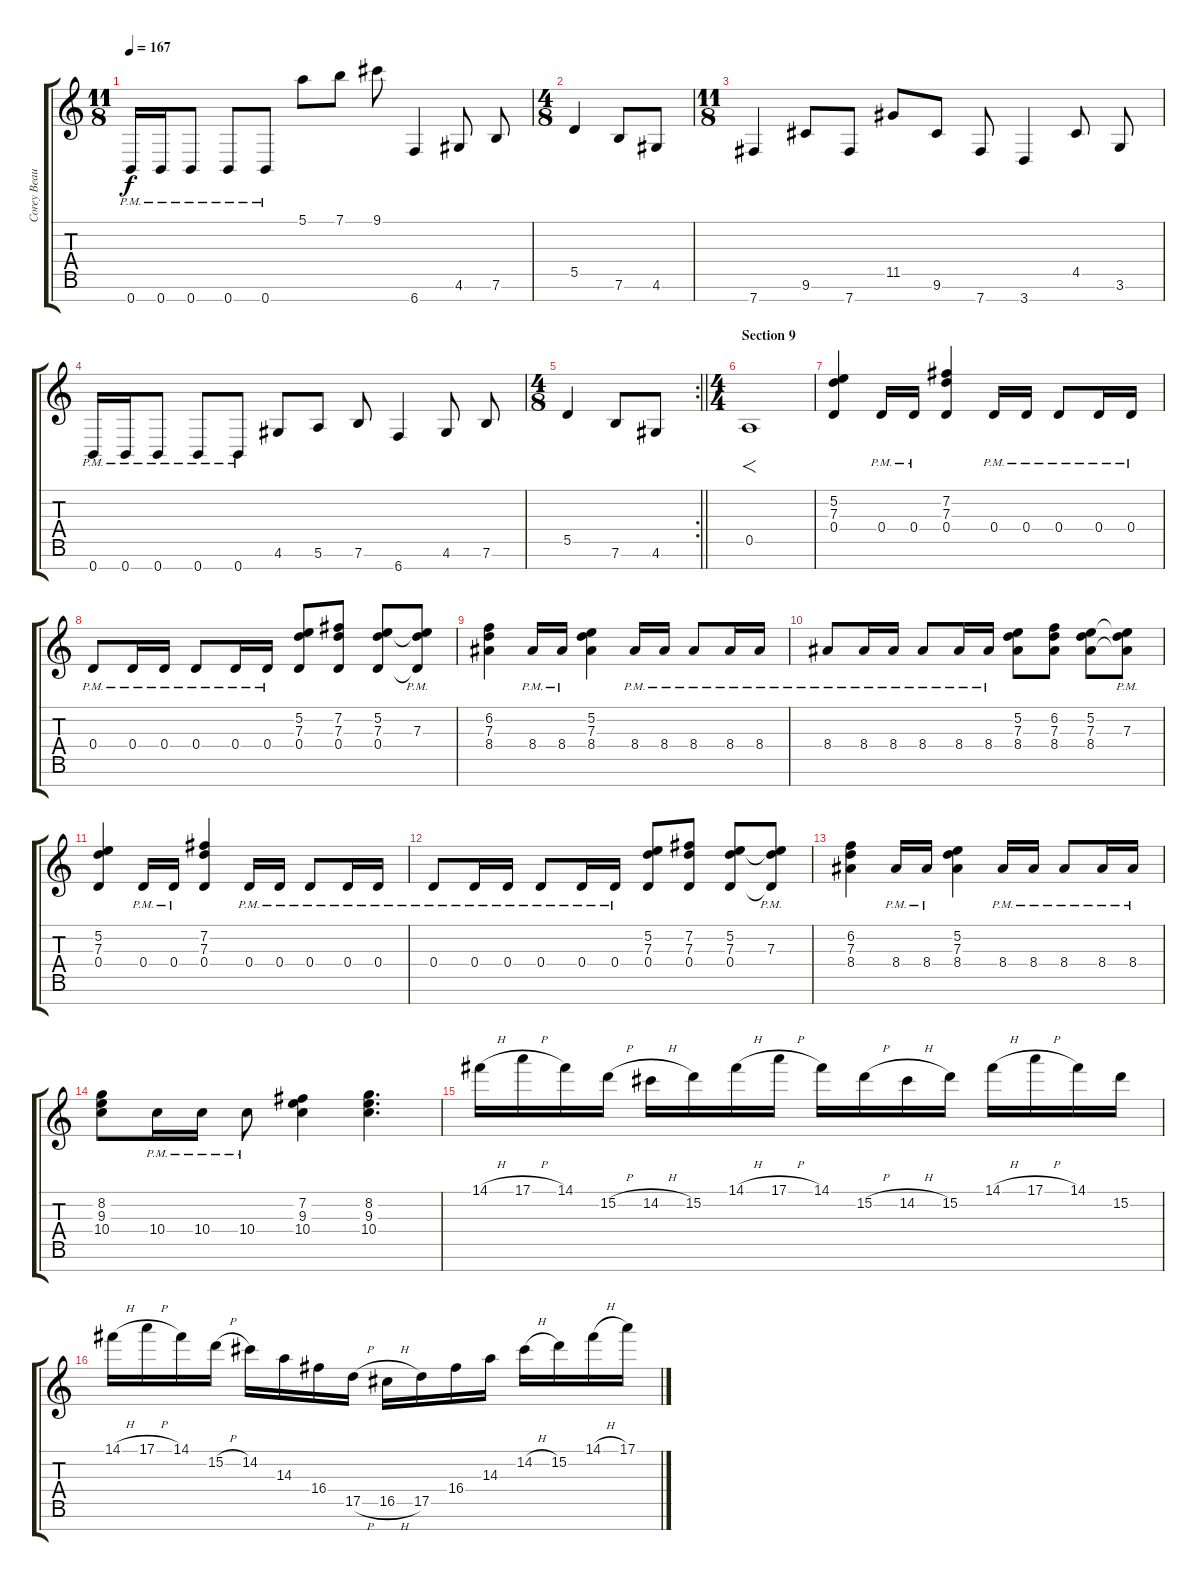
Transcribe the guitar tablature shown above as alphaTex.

\track ("Corey Beaulieu" "Corey Beau") {instrument distortionguitar}
\staff {score tabs}
\tuning (E4 B3 G3 D3 A2 E2 B1) {hide}
\ts (11 8)
\tempo 167
\clef g2
\ks c
0.7{pm}.16{dy f} 0.7{pm}.16 0.7{pm}.8 0.7{pm}.8 0.7{pm}.8 5.1.8 7.1.8 9.1.8 6.7.4 4.6.8 7.6.8 |
\ts (4 8)
5.5.4 7.6.8 4.6.8 |
\ts (11 8)
7.7.4 9.6.8 7.7.8 11.5.8 9.6.8 7.7.8 3.7.4 4.5.8 3.6.8 |
0.7{pm}.16 0.7{pm}.16 0.7{pm}.8 0.7{pm}.8 0.7{pm}.8 4.6.8 5.6.8 7.6.8 6.7.4 4.6.8 7.6.8 |
\rc 2
\ts (4 8)
\barLineRight lightlight
5.5.4 7.6.8 4.6.8 |
\ts (4 4)
\section ("" "Section 9")
0.5.1{f} |
(5.2 7.3 0.4).4 0.4{pm}.16 0.4{pm}.16 (7.2 7.3 0.4).4 0.4{pm}.16 0.4{pm}.16 0.4{pm}.8 0.4{pm}.16 0.4{pm}.16 |
0.4{pm}.8 0.4{pm}.16 0.4{pm}.16 0.4{pm}.8 0.4{pm}.16 0.4{pm}.16 (5.2 7.3 0.4).8 (7.2 7.3 0.4).8 (5.2 7.3 0.4).8 (5.2{t} 7.3{pm} 0.4{t}).8 |
(6.2 7.3 8.4).4 8.4{pm}.16 8.4{pm}.16 (5.2 7.3 8.4).4 8.4{pm}.16 8.4{pm}.16 8.4{pm}.8 8.4{pm}.16 8.4{pm}.16 |
8.4{pm}.8 8.4{pm}.16 8.4{pm}.16 8.4{pm}.8 8.4{pm}.16 8.4{pm}.16 (5.2 7.3 8.4).8 (6.2 7.3 8.4).8 (5.2 7.3 8.4).8 (5.2{t} 7.3{pm} 8.4{t}).8 |
(5.2 7.3 0.4).4 0.4{pm}.16 0.4{pm}.16 (7.2 7.3 0.4).4 0.4{pm}.16 0.4{pm}.16 0.4{pm}.8 0.4{pm}.16 0.4{pm}.16 |
0.4{pm}.8 0.4{pm}.16 0.4{pm}.16 0.4{pm}.8 0.4{pm}.16 0.4{pm}.16 (5.2 7.3 0.4).8 (7.2 7.3 0.4).8 (5.2 7.3 0.4).8 (5.2{t} 7.3{pm} 0.4{t}).8 |
(6.2 7.3 8.4).4 8.4{pm}.16 8.4{pm}.16 (5.2 7.3 8.4).4 8.4{pm}.16 8.4{pm}.16 8.4{pm}.8 8.4{pm}.16 8.4{pm}.16 |
(8.2 9.3 10.4).8 10.4{pm}.16 10.4{pm}.16 10.4{pm}.8 (7.2 9.3 10.4).4 (8.2 9.3 10.4).4{d} |
14.1{h}.16{instrument overdrivenguitar} 17.1{h}.16 14.1.16 15.2{h}.16 14.2{h}.16 15.2.16 14.1{h}.16 17.1{h}.16 14.1.16 15.2{h}.16 14.2{h}.16 15.2.16 14.1{h}.16 17.1{h}.16 14.1.16 15.2.16 |
14.1{h}.16 17.1{h}.16 14.1.16 15.2{h}.16 14.2.16 14.3.16 16.4.16 17.5{h}.16 16.5{h}.16 17.5.16 16.4.16 14.3.16 14.2{h}.16 15.2.16 14.1{h}.16 17.1.16
